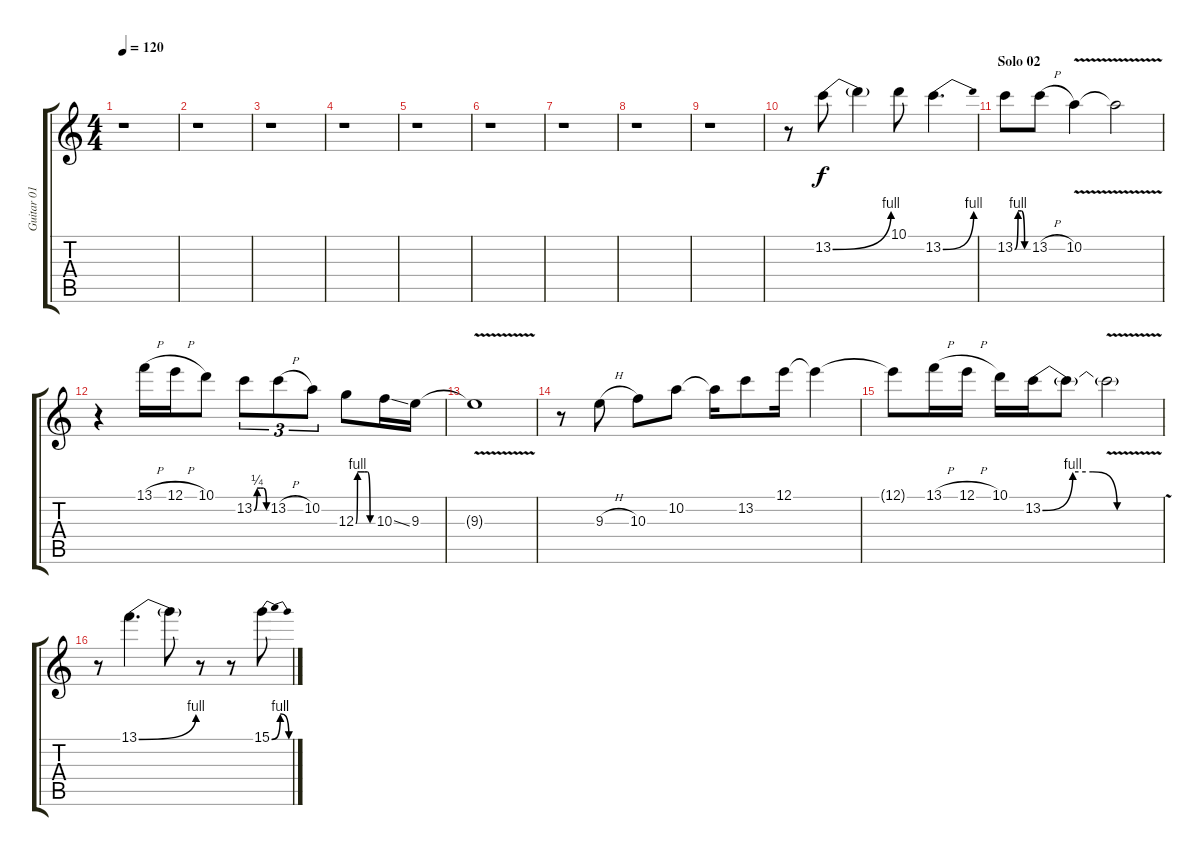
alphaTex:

\track ("Guitar 01 - Solo" "Guitar 01 ") {instrument distortionguitar}
\staff {score tabs}
\tuning (E4 B3 G3 D3 A2 E2) {hide}
\ts (4 4)
\tempo 120
\clef g2
\ks c
r.1{dy f} |
r.1 |
r.1 |
r.1 |
r.1 |
r.1 |
r.1 |
r.1 |
r.1 |
r.8 13.2{be (bend 0 0 60 4)}.8 13.2{t}.4 10.1.8 13.2{be (bend 0 0 60 4)}.4{d} |
\section ("" "Solo 02")
13.2{be (custom 0 0 15 4 30 4 45 0 60 0)}.8 13.2{h}.8 10.2{v}.4 10.2{t}.2 |
r.4 13.1{h}.16 12.1{h}.16 10.1.8 13.2{be (custom 0 0 15 1 30 1 45 1 60 0)}.8{tu (3 2)} 13.2{h}.8{tu (3 2)} 10.2.8{tu (3 2)} 12.3{be (custom 0 0 6 4 15 4 30 4 42 4 51 0 60 0)}.8 10.3{ss}.16 9.3.16 |
9.3{v t}.1 |
r.8 9.3{h}.8 10.3.8 10.2.8 10.2{t}.16 13.2.8 12.1.16 12.1{t}.4 |
12.1{t}.8 13.1{h}.16 12.1{h}.16 10.1.16 13.2{be (custom 0 0 15 4 25 4 37 0 45 0 60 0)}.16 13.2{t}.8 13.2{v t}.2 |
r.8 13.1{be (bend 0 0 60 4)}.4{d} 13.1{t}.8 r.8 r.8 15.1{be (bendrelease 0 0 30 4 50 4 60 0)}.8
